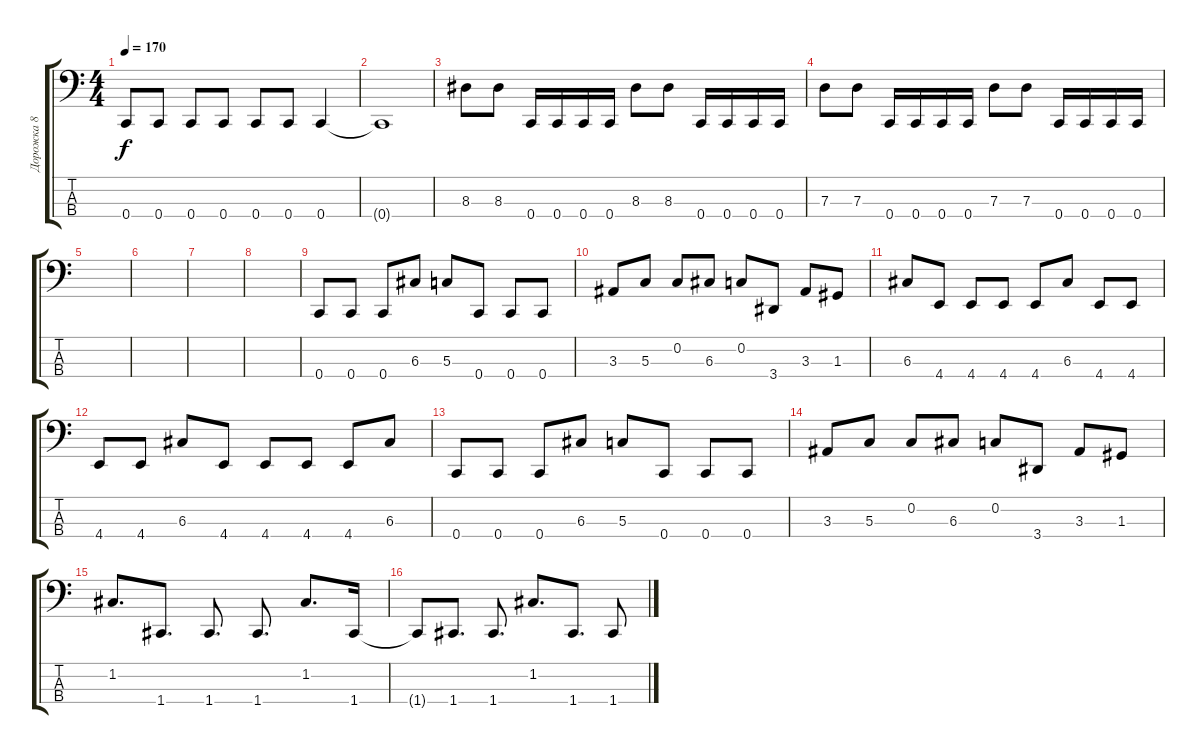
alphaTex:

\track ("Дорожка 8" "Дорожка 8") {instrument electricbasspick}
\staff {score tabs}
\tuning (F2 C2 G1 C1) {hide}
\ts (4 4)
\tempo 170
\clef f4
\ks c
0.4.8{dy f} 0.4.8 0.4.8 0.4.8 0.4.8 0.4.8 0.4.4 |
0.4{t}.1 |
8.3.8 8.3.8 0.4.16 0.4.16 0.4.16 0.4.16 8.3.8 8.3.8 0.4.16 0.4.16 0.4.16 0.4.16 |
7.3.8 7.3.8 0.4.16 0.4.16 0.4.16 0.4.16 7.3.8 7.3.8 0.4.16 0.4.16 0.4.16 0.4.16 |
|
|
|
|
0.4.8 0.4.8 0.4.8 6.3.8 5.3.8 0.4.8 0.4.8 0.4.8 |
3.3.8 5.3.8 0.2.8 6.3.8 0.2.8 3.4.8 3.3.8 1.3.8 |
6.3.8 4.4.8 4.4.8 4.4.8 4.4.8 6.3.8 4.4.8 4.4.8 |
4.4.8 4.4.8 6.3.8 4.4.8 4.4.8 4.4.8 4.4.8 6.3.8 |
0.4.8 0.4.8 0.4.8 6.3.8 5.3.8 0.4.8 0.4.8 0.4.8 |
3.3.8 5.3.8 0.2.8 6.3.8 0.2.8 3.4.8 3.3.8 1.3.8 |
1.2.8{d} 1.4.8{d} 1.4.8{d} 1.4.8{d} 1.2.8{d} 1.4.16 |
1.4{t}.8 1.4.8{d} 1.4.8{d} 1.2.8{d} 1.4.8{d} 1.4.8
